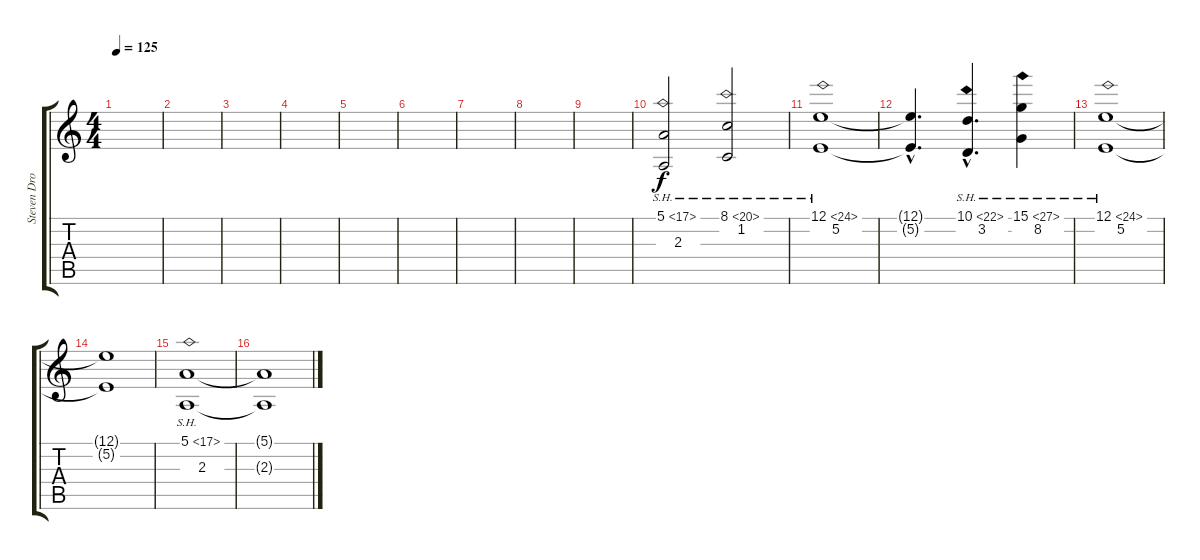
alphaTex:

\track ("Steven Drozd (Strings)" "Steven Dro") {instrument stringensemble1}
\staff {score tabs}
\tuning (E4 B3 G3 D3 A2 E2) {hide}
\ts (4 4)
\tempo 125
\clef g2
\ks c
|
|
|
|
|
|
|
|
|
(5.1{sh 12} 2.3).2 (8.1{sh 12} 1.2).2 |
(12.1{sh 12} 5.2).1 |
(12.1{hac t} 5.2{hac t}).4{d} (10.1{sh 12 hac} 3.2{hac}).4{d} (15.1{sh 12} 8.2).4 |
(12.1{sh 12} 5.2).1 |
(12.1{t} 5.2{t}).1 |
(5.1{sh 12} 2.3).1 |
(5.1{t} 2.3{t}).1
